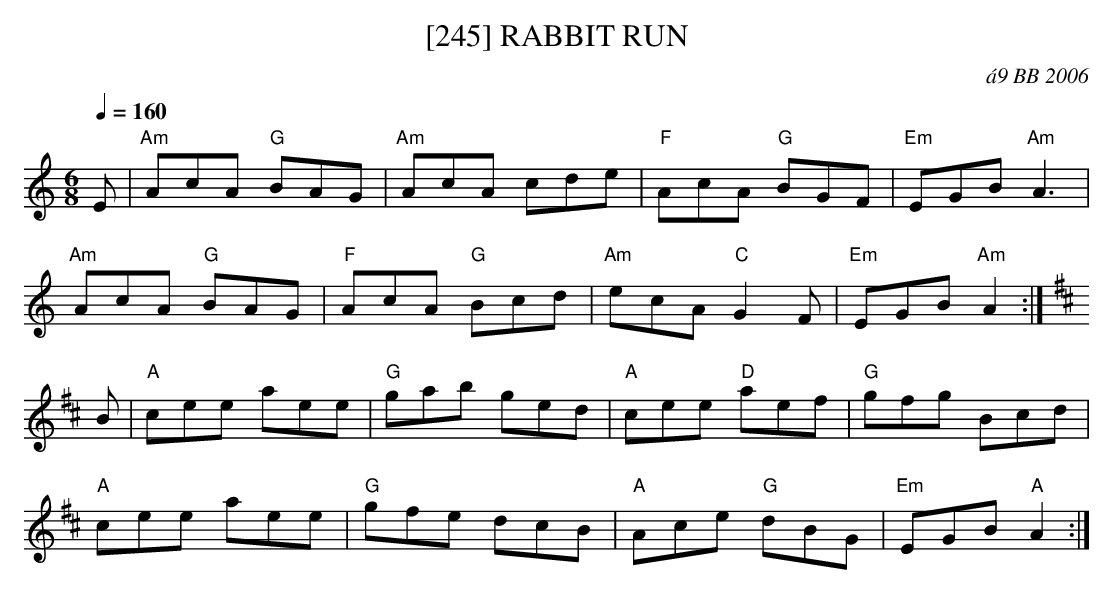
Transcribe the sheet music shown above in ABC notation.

X:1
T:[245] RABBIT RUN
C:\'a9 BB 2006
L:1/8
M:6/8
Q:1/4=160
K:Am
E|"Am"AcA "G"BAG|"Am"AcA cde|"F"AcA "G"BGF|"Em"EGB "Am"A3|
"Am"AcA "G"BAG|"F"AcA "G"Bcd|"Am"ecA "C"G2F|"Em"EGB "Am"A2 :|
K:D % Amix
B|"A"cee aee|"G"gab ged|"A"cee "D"aef|"G"gfg Bcd|
"A"cee aee|"G"gfe dcB|"A"Ace "G"dBG|"Em"EGB "A"A2 :|
